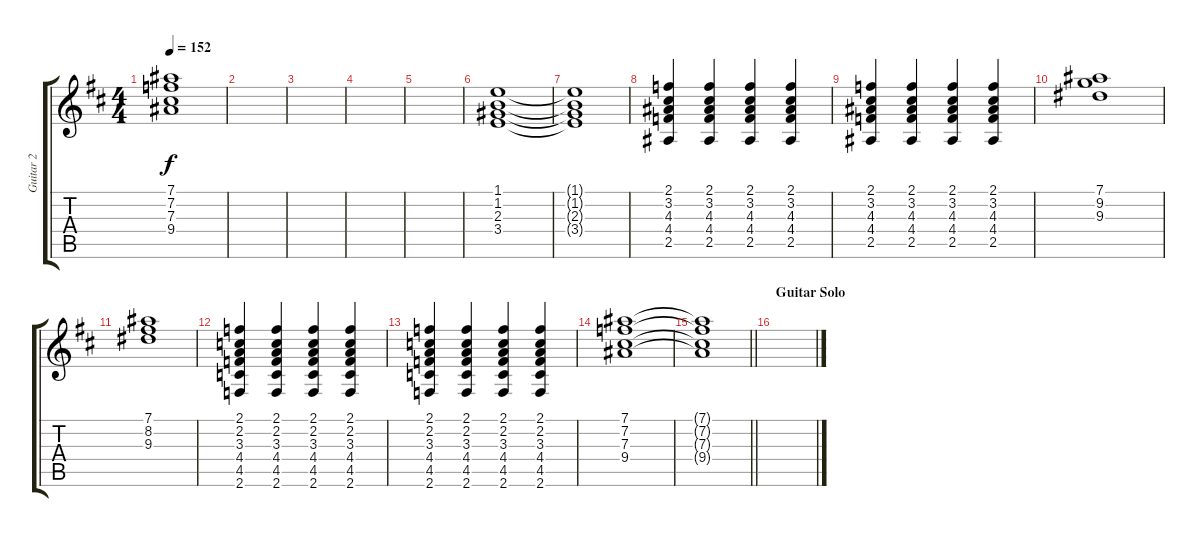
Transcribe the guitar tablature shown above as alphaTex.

\track ("Guitar 2" "Guitar 2") {instrument electricguitarclean}
\staff {score tabs}
\tuning (Eb4 Bb3 Gb3 Db3 Ab2 Eb2) {hide}
\ts (4 4)
\tempo 152
\clef g2
\ks d
(7.1{t} 7.2{t} 7.3{t} 9.4{t}).1{dy f} |
|
|
|
|
(1.1 1.2 2.3 3.4).1 |
(1.1{t} 1.2{t} 2.3{t} 3.4{t}).1 |
(2.1 3.2 4.3 4.4 2.5).4 (2.1 3.2 4.3 4.4 2.5).4 (2.1 3.2 4.3 4.4 2.5).4 (2.1 3.2 4.3 4.4 2.5).4 |
(2.1 3.2 4.3 4.4 2.5).4 (2.1 3.2 4.3 4.4 2.5).4 (2.1 3.2 4.3 4.4 2.5).4 (2.1 3.2 4.3 4.4 2.5).4 |
(7.1 9.2 9.3).1 |
(7.1 8.2 9.3).1 |
(2.1 2.2 3.3 4.4 4.5 2.6).4 (2.1 2.2 3.3 4.4 4.5 2.6).4 (2.1 2.2 3.3 4.4 4.5 2.6).4 (2.1 2.2 3.3 4.4 4.5 2.6).4 |
(2.1 2.2 3.3 4.4 4.5 2.6).4 (2.1 2.2 3.3 4.4 4.5 2.6).4 (2.1 2.2 3.3 4.4 4.5 2.6).4 (2.1 2.2 3.3 4.4 4.5 2.6).4 |
(7.1 7.2 7.3 9.4).1 |
\barLineRight lightlight
(7.1{t} 7.2{t} 7.3{t} 9.4{t}).1 |
\section ("" "Guitar Solo")
